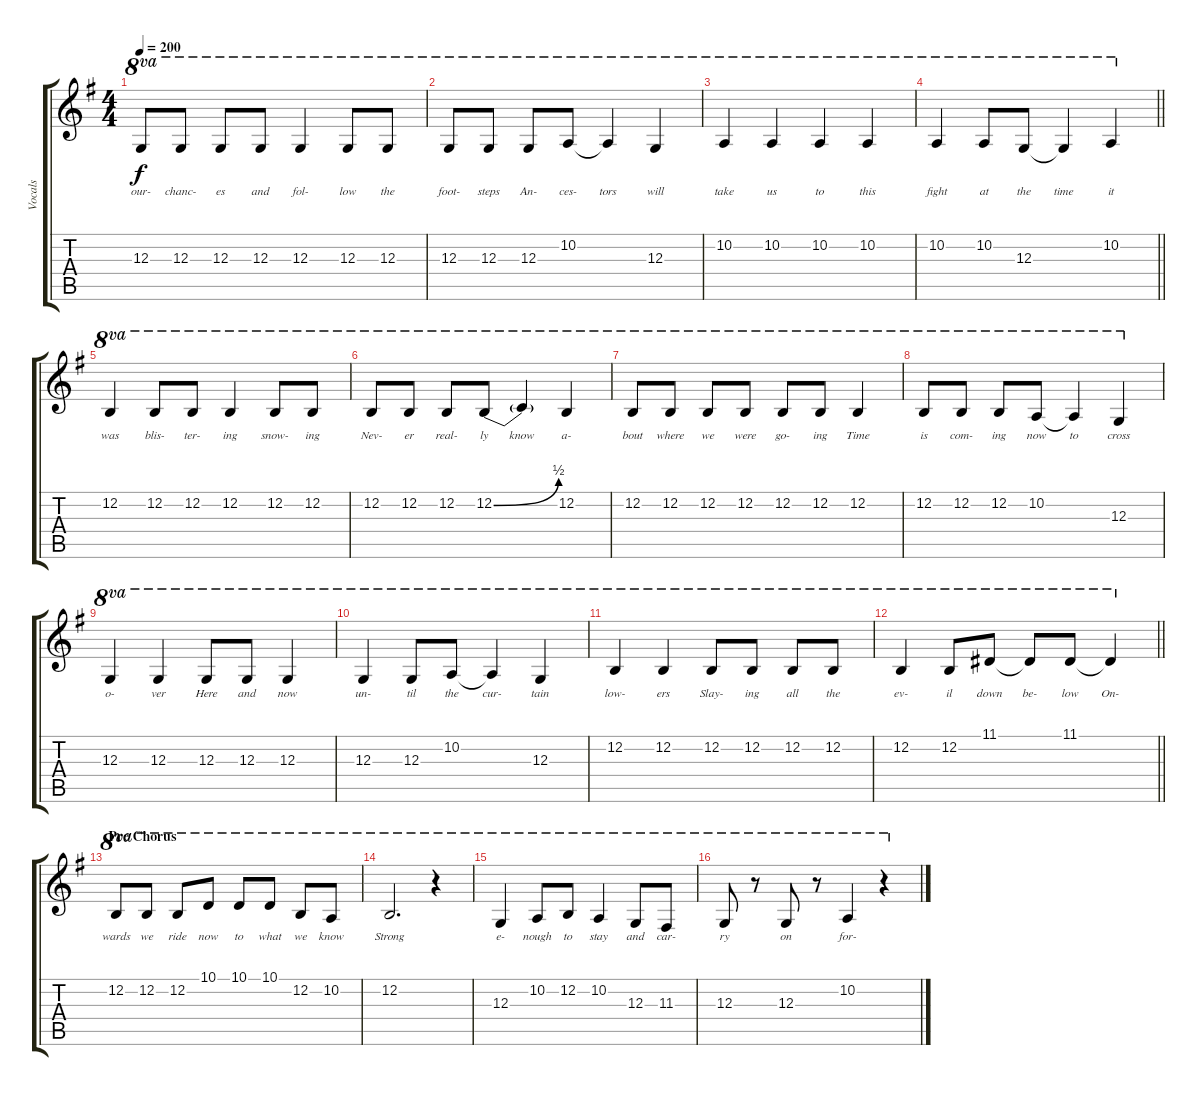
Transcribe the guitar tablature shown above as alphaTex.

\track ("Vocals" "Vocals") {instrument lead2sawtooth}
\staff {score tabs}
\tuning (E4 B3 G3 D3 A2 E2) {hide}
\ts (4 4)
\tempo 200
\clef g2
\ks g
12.3.8{ot 8va lyrics (0 "our-") lyrics (1 "") lyrics (2 "") lyrics (3 "") lyrics (4 "") dy f} 12.3.8{ot 8va lyrics (0 "chanc-") lyrics (1 "") lyrics (2 "") lyrics (3 "") lyrics (4 "")} 12.3.8{ot 8va lyrics (0 "es") lyrics (1 "") lyrics (2 "") lyrics (3 "") lyrics (4 "")} 12.3.8{ot 8va lyrics (0 "and") lyrics (1 "") lyrics (2 "") lyrics (3 "") lyrics (4 "")} 12.3.4{ot 8va lyrics (0 "fol-") lyrics (1 "") lyrics (2 "") lyrics (3 "") lyrics (4 "")} 12.3.8{ot 8va lyrics (0 "low") lyrics (1 "") lyrics (2 "") lyrics (3 "") lyrics (4 "")} 12.3.8{ot 8va lyrics (0 "the") lyrics (1 "") lyrics (2 "") lyrics (3 "") lyrics (4 "")} |
12.3.8{ot 8va lyrics (0 "foot-") lyrics (1 "") lyrics (2 "") lyrics (3 "") lyrics (4 "")} 12.3.8{ot 8va lyrics (0 "steps") lyrics (1 "") lyrics (2 "") lyrics (3 "") lyrics (4 "")} 12.3.8{ot 8va lyrics (0 "An-") lyrics (1 "") lyrics (2 "") lyrics (3 "") lyrics (4 "")} 10.2.8{ot 8va lyrics (0 "ces-") lyrics (1 "") lyrics (2 "") lyrics (3 "") lyrics (4 "")} 10.2{t}.4{ot 8va lyrics (0 "tors") lyrics (1 "") lyrics (2 "") lyrics (3 "") lyrics (4 "")} 12.3.4{ot 8va lyrics (0 "will") lyrics (1 "") lyrics (2 "") lyrics (3 "") lyrics (4 "")} |
10.2.4{ot 8va lyrics (0 "take") lyrics (1 "") lyrics (2 "") lyrics (3 "") lyrics (4 "")} 10.2.4{ot 8va lyrics (0 "us") lyrics (1 "") lyrics (2 "") lyrics (3 "") lyrics (4 "")} 10.2.4{ot 8va lyrics (0 "to") lyrics (1 "") lyrics (2 "") lyrics (3 "") lyrics (4 "")} 10.2.4{ot 8va lyrics (0 "this") lyrics (1 "") lyrics (2 "") lyrics (3 "") lyrics (4 "")} |
\barLineRight lightlight
10.2.4{ot 8va lyrics (0 "fight") lyrics (1 "") lyrics (2 "") lyrics (3 "") lyrics (4 "")} 10.2.8{ot 8va lyrics (0 "at") lyrics (1 "") lyrics (2 "") lyrics (3 "") lyrics (4 "")} 12.3.8{ot 8va lyrics (0 "the") lyrics (1 "") lyrics (2 "") lyrics (3 "") lyrics (4 "")} 12.3{t}.4{ot 8va lyrics (0 "time") lyrics (1 "") lyrics (2 "") lyrics (3 "") lyrics (4 "")} 10.2.4{ot 8va lyrics (0 "it") lyrics (1 "") lyrics (2 "") lyrics (3 "") lyrics (4 "")} |
\section ("" "")
12.2.4{ot 8va lyrics (0 "was") lyrics (1 "") lyrics (2 "") lyrics (3 "") lyrics (4 "")} 12.2.8{ot 8va lyrics (0 "blis-") lyrics (1 "") lyrics (2 "") lyrics (3 "") lyrics (4 "")} 12.2.8{ot 8va lyrics (0 "ter-") lyrics (1 "") lyrics (2 "") lyrics (3 "") lyrics (4 "")} 12.2.4{ot 8va lyrics (0 "ing") lyrics (1 "") lyrics (2 "") lyrics (3 "") lyrics (4 "")} 12.2.8{ot 8va lyrics (0 "snow-") lyrics (1 "") lyrics (2 "") lyrics (3 "") lyrics (4 "")} 12.2.8{ot 8va lyrics (0 "ing") lyrics (1 "") lyrics (2 "") lyrics (3 "") lyrics (4 "")} |
12.2.8{ot 8va lyrics (0 "Nev-") lyrics (1 "") lyrics (2 "") lyrics (3 "") lyrics (4 "")} 12.2.8{ot 8va lyrics (0 "er") lyrics (1 "") lyrics (2 "") lyrics (3 "") lyrics (4 "")} 12.2.8{ot 8va lyrics (0 "real-") lyrics (1 "") lyrics (2 "") lyrics (3 "") lyrics (4 "")} 12.2{be (bend 0 0 60 2)}.8{ot 8va lyrics (0 "ly") lyrics (1 "") lyrics (2 "") lyrics (3 "") lyrics (4 "")} 12.2{t}.4{ot 8va lyrics (0 "know") lyrics (1 "") lyrics (2 "") lyrics (3 "") lyrics (4 "")} 12.2.4{ot 8va lyrics (0 "a-") lyrics (1 "") lyrics (2 "") lyrics (3 "") lyrics (4 "")} |
12.2.8{ot 8va lyrics (0 "bout") lyrics (1 "") lyrics (2 "") lyrics (3 "") lyrics (4 "")} 12.2.8{ot 8va lyrics (0 "where") lyrics (1 "") lyrics (2 "") lyrics (3 "") lyrics (4 "")} 12.2.8{ot 8va lyrics (0 "we") lyrics (1 "") lyrics (2 "") lyrics (3 "") lyrics (4 "")} 12.2.8{ot 8va lyrics (0 "were") lyrics (1 "") lyrics (2 "") lyrics (3 "") lyrics (4 "")} 12.2.8{ot 8va lyrics (0 "go-") lyrics (1 "") lyrics (2 "") lyrics (3 "") lyrics (4 "")} 12.2.8{ot 8va lyrics (0 "ing") lyrics (1 "") lyrics (2 "") lyrics (3 "") lyrics (4 "")} 12.2.4{ot 8va lyrics (0 "Time") lyrics (1 "") lyrics (2 "") lyrics (3 "") lyrics (4 "")} |
12.2.8{ot 8va lyrics (0 "is") lyrics (1 "") lyrics (2 "") lyrics (3 "") lyrics (4 "")} 12.2.8{ot 8va lyrics (0 "com-") lyrics (1 "") lyrics (2 "") lyrics (3 "") lyrics (4 "")} 12.2.8{ot 8va lyrics (0 "ing") lyrics (1 "") lyrics (2 "") lyrics (3 "") lyrics (4 "")} 10.2.8{ot 8va lyrics (0 "now") lyrics (1 "") lyrics (2 "") lyrics (3 "") lyrics (4 "")} 10.2{t}.4{ot 8va lyrics (0 "to") lyrics (1 "") lyrics (2 "") lyrics (3 "") lyrics (4 "")} 12.3.4{ot 8va lyrics (0 "cross") lyrics (1 "") lyrics (2 "") lyrics (3 "") lyrics (4 "")} |
12.3.4{ot 8va lyrics (0 "o-") lyrics (1 "") lyrics (2 "") lyrics (3 "") lyrics (4 "")} 12.3.4{ot 8va lyrics (0 "ver") lyrics (1 "") lyrics (2 "") lyrics (3 "") lyrics (4 "")} 12.3.8{ot 8va lyrics (0 "Here") lyrics (1 "") lyrics (2 "") lyrics (3 "") lyrics (4 "")} 12.3.8{ot 8va lyrics (0 "and") lyrics (1 "") lyrics (2 "") lyrics (3 "") lyrics (4 "")} 12.3.4{ot 8va lyrics (0 "now") lyrics (1 "") lyrics (2 "") lyrics (3 "") lyrics (4 "")} |
12.3.4{ot 8va lyrics (0 "un-") lyrics (1 "") lyrics (2 "") lyrics (3 "") lyrics (4 "")} 12.3.8{ot 8va lyrics (0 "til") lyrics (1 "") lyrics (2 "") lyrics (3 "") lyrics (4 "")} 10.2.8{ot 8va lyrics (0 "the") lyrics (1 "") lyrics (2 "") lyrics (3 "") lyrics (4 "")} 10.2{t}.4{ot 8va lyrics (0 "cur-") lyrics (1 "") lyrics (2 "") lyrics (3 "") lyrics (4 "")} 12.3.4{ot 8va lyrics (0 "tain") lyrics (1 "") lyrics (2 "") lyrics (3 "") lyrics (4 "")} |
12.2.4{ot 8va lyrics (0 "low-") lyrics (1 "") lyrics (2 "") lyrics (3 "") lyrics (4 "")} 12.2.4{ot 8va lyrics (0 "ers") lyrics (1 "") lyrics (2 "") lyrics (3 "") lyrics (4 "")} 12.2.8{ot 8va lyrics (0 "Slay-") lyrics (1 "") lyrics (2 "") lyrics (3 "") lyrics (4 "")} 12.2.8{ot 8va lyrics (0 "ing") lyrics (1 "") lyrics (2 "") lyrics (3 "") lyrics (4 "")} 12.2.8{ot 8va lyrics (0 "all") lyrics (1 "") lyrics (2 "") lyrics (3 "") lyrics (4 "")} 12.2.8{ot 8va lyrics (0 "the") lyrics (1 "") lyrics (2 "") lyrics (3 "") lyrics (4 "")} |
\barLineRight lightlight
12.2.4{ot 8va lyrics (0 "ev-") lyrics (1 "") lyrics (2 "") lyrics (3 "") lyrics (4 "")} 12.2.8{ot 8va lyrics (0 "il") lyrics (1 "") lyrics (2 "") lyrics (3 "") lyrics (4 "")} 11.1.8{ot 8va lyrics (0 "down") lyrics (1 "") lyrics (2 "") lyrics (3 "") lyrics (4 "")} 11.1{t}.8{ot 8va lyrics (0 "be-") lyrics (1 "") lyrics (2 "") lyrics (3 "") lyrics (4 "")} 11.1.8{ot 8va lyrics (0 "low") lyrics (1 "") lyrics (2 "") lyrics (3 "") lyrics (4 "")} 11.1{t}.4{ot 8va lyrics (0 "On-") lyrics (1 "") lyrics (2 "") lyrics (3 "") lyrics (4 "")} |
\section ("" "Pre Chorus")
12.2.8{ot 8va lyrics (0 "wards") lyrics (1 "") lyrics (2 "") lyrics (3 "") lyrics (4 "")} 12.2.8{ot 8va lyrics (0 "we") lyrics (1 "") lyrics (2 "") lyrics (3 "") lyrics (4 "")} 12.2.8{ot 8va lyrics (0 "ride") lyrics (1 "") lyrics (2 "") lyrics (3 "") lyrics (4 "")} 10.1.8{ot 8va lyrics (0 "now") lyrics (1 "") lyrics (2 "") lyrics (3 "") lyrics (4 "")} 10.1.8{ot 8va lyrics (0 "to") lyrics (1 "") lyrics (2 "") lyrics (3 "") lyrics (4 "")} 10.1.8{ot 8va lyrics (0 "what") lyrics (1 "") lyrics (2 "") lyrics (3 "") lyrics (4 "")} 12.2.8{ot 8va lyrics (0 "we") lyrics (1 "") lyrics (2 "") lyrics (3 "") lyrics (4 "")} 10.2.8{ot 8va lyrics (0 "know") lyrics (1 "") lyrics (2 "") lyrics (3 "") lyrics (4 "")} |
12.2.2{d ot 8va lyrics (0 "Strong") lyrics (1 "") lyrics (2 "") lyrics (3 "") lyrics (4 "")} r.4{ot 8va} |
12.3.4{ot 8va lyrics (0 "e-") lyrics (1 "") lyrics (2 "") lyrics (3 "") lyrics (4 "")} 10.2.8{ot 8va lyrics (0 "nough") lyrics (1 "") lyrics (2 "") lyrics (3 "") lyrics (4 "")} 12.2.8{ot 8va lyrics (0 "to") lyrics (1 "") lyrics (2 "") lyrics (3 "") lyrics (4 "")} 10.2.4{ot 8va lyrics (0 "stay") lyrics (1 "") lyrics (2 "") lyrics (3 "") lyrics (4 "")} 12.3.8{ot 8va lyrics (0 "and") lyrics (1 "") lyrics (2 "") lyrics (3 "") lyrics (4 "")} 11.3.8{ot 8va lyrics (0 "car-") lyrics (1 "") lyrics (2 "") lyrics (3 "") lyrics (4 "")} |
12.3.8{ot 8va lyrics (0 "ry") lyrics (1 "") lyrics (2 "") lyrics (3 "") lyrics (4 "")} r.8{ot 8va} 12.3.8{ot 8va lyrics (0 "on") lyrics (1 "") lyrics (2 "") lyrics (3 "") lyrics (4 "")} r.8{ot 8va} 10.2.4{ot 8va lyrics (0 "for-") lyrics (1 "") lyrics (2 "") lyrics (3 "") lyrics (4 "")} r.4{ot 8va}
